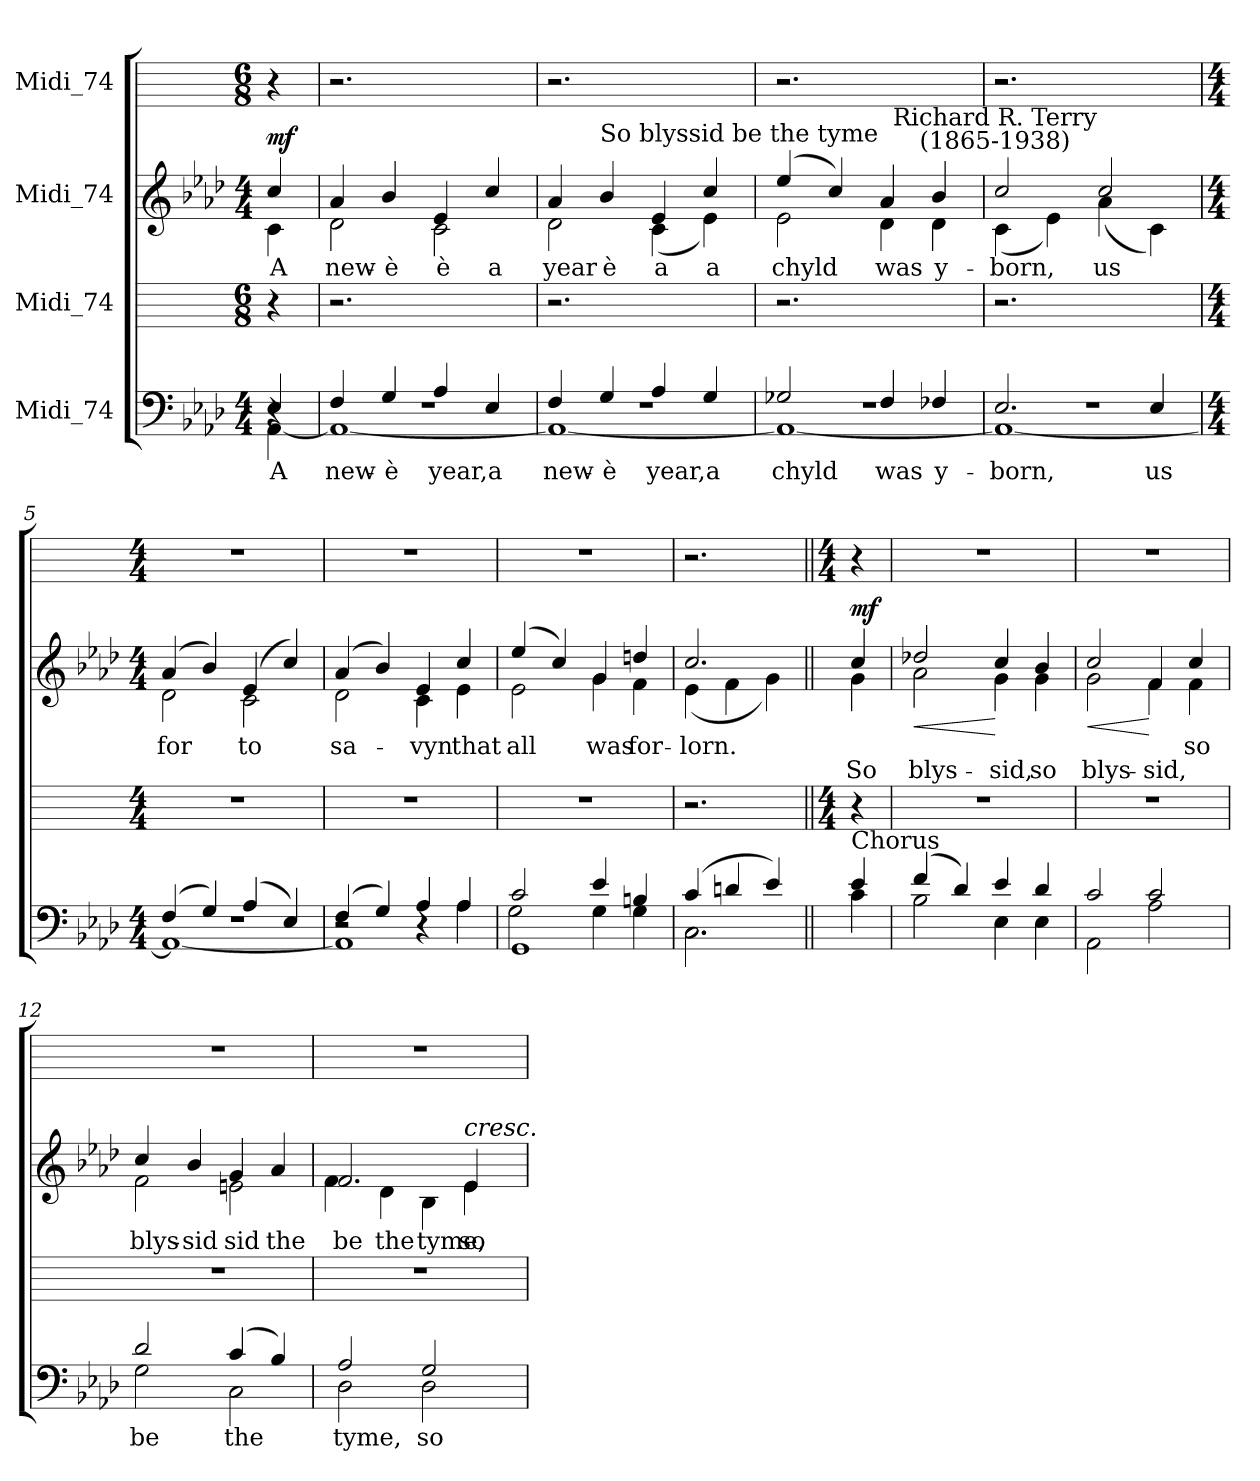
**kern	**text	**kern	**kern	**text	**text	**dynam	**kern
*part4	*part4	*part3	*part2	*part2	*part2	*part2	*part1
*staff4	*staff4	*staff3	*staff2	*staff2	*staff2	*staff2	*staff1
*I"Midi_74	*	*I"Midi_74	*I"Midi_74	*	*	*	*I"Midi_74
*clefF4	*	*	*clefG2	*	*	*	*
*k[b-e-a-d-]	*	*	*k[b-e-a-d-]	*	*	*	*
*A-:	*	*	*A-:	*	*	*	*
*M4/4	*	*M6/8	*M4/4	*	*	*	*M6/8
=	=	=	=	=	=	=	=
!	!	!	!LO:TX:a:B:t=Moderato	!	!	!	!
!	!	!	!LO:TX:a:cj:t=15th century	!	!	!	!
!LO:TX:a:t=Quartet or\nsemichorus	!	!	!	!	!	!	!
!LO:TX:b:i:t=Organ Ped.	!	!	!	!	!	!	!
!	!LO:LY:a	!	!	!LO:LY:a	!	!	!
*^	*	*	*^	*	*	*	*
*	*^	*	*	*	*	*	*	*	*
!	!	!	!	!	!	!	!LO:LY:b	!	!LO:DY:a	!
4E-/	[4AA-\	4r	A	4r	4cc/	4c\	A	.	mf	4r
=1	=1	=1	=1	=1	=1	=1	=1	=1	=1	=1
*	*	*	*	*	*MM100	*	*	*	*	*
!	!	!	!LO:LY:a	!	!	!	!LO:LY:a	!	!	!
!	!	!	!	!	!	!	!LO:LY:b	!	!	!
4F/	1AA-\_	1r	new-	2.r	4a-/	2d-\	new-	.	.	2.r
!	!	!	!LO:LY:a	!	!	!	!LO:LY:a	!	!	!
4G/	.	.	-è	.	4b-/	.	-è	.	.	.
!	!	!	!LO:LY:a	!	!	!	!LO:LY:a	!	!	!
!	!	!	!	!	!	!	!LO:LY:b	!	!	!
4A-/	.	.	year,	.	4e-/	2c\	-è	.	.	.
!	!	!	!LO:LY:a	!	!	!	!LO:LY:a	!	!	!
4E-/	.	.	a	4ryy	4cc/	.	a	.	.	4ryy
=2	=2	=2	=2	=2	=2	=2	=2	=2	=2	=2
!	!	!	!LO:LY:a	!	!	!	!LO:LY:a	!	!	!
!	!	!	!	!	!	!	!LO:LY:b	!	!	!
4F/	1AA-\_	1r	new-	2.r	4a-/	2d-\	year	.	.	2.r
!	!	!	!	!	!LO:TX:a:t=So blyssid be the tyme	!	!	!	!	!
!	!	!	!LO:LY:a	!	!	!	!LO:LY:a	!	!	!
4G/	.	.	-è	.	4b-/	.	-è	.	.	.
!	!	!	!LO:LY:a	!	!	!	!LO:LY:a	!	!	!
!	!	!	!	!	!	!	!LO:LY:b	!	!	!
4A-/	.	.	year,	.	4e-/	(<4c\	a	.	.	.
!	!	!	!LO:LY:a	!	!	!	!LO:LY:a	!	!	!
4G/	.	.	a	4ryy	4cc/	4e-\)	a	.	.	4ryy
=3	=3	=3	=3	=3	=3	=3	=3	=3	=3	=3
!	!	!	!LO:LY:a	!	!	!	!LO:LY:a	!	!	!
!	!	!	!	!	!	!	!LO:LY:b	!	!	!
2G-X/	1AA-\_	1r	chyld	2.r	(>4ee-/	2e-\	-chyld	.	.	2.r
.	.	.	.	.	4cc/)	.	.	.	.	.
!	!	!	!LO:LY:a	!	!	!	!LO:LY:a	!	!	!
!	!	!	!	!	!	!	!LO:LY:b	!	!	!
4F/	.	.	was	.	4a-/	4d-\	was	.	.	.
!	!	!	!LO:LY:a	!	!	!	!LO:LY:a	!	!	!
!	!	!	!	!	!	!	!LO:LY:b	!	!	!
4F-X/	.	.	y-	4ryy	4b-/	4d-\	y-	.	.	4ryy
=4	=4	=4	=4	=4	=4	=4	=4	=4	=4	=4
!	!	!	!	!	!LO:TX:a:cj:t=Richard R. Terry\n(1865-1938)	!	!	!	!	!
!	!	!	!LO:LY:a	!	!	!	!LO:LY:a	!	!	!
!	!	!	!	!	!	!	!LO:LY:b	!	!	!
2.E-/	1AA-\_	1r	-born,	2.r	2cc/	(<4c\	born,	.	.	2.r
.	.	.	.	.	.	4e-\)	.	.	.	.
!	!	!	!	!	!	!	!LO:LY:a	!	!	!
!	!	!	!	!	!	!	!LO:LY:b	!	!	!
.	.	.	.	.	2cc/	(<4a-\	us	.	.	.
!	!	!	!LO:LY:a	!	!	!	!	!	!	!
4E-/	.	.	us	4ryy	.	4c\)	.	.	.	4ryy
!!LO:LB:g=z
=5	=5	=5	=5	=5	=5	=5	=5	=5	=5	=5
*M4/4	*	*	*	*M4/4	*M4/4	*	*	*	*	*M4/4
!	!	!	!	!	!	!	!LO:LY:b	!	!	!
(>4F/	1AA-\_	1r	.	1r	(>4a-/	2d-\	for	.	.	1r
4G/)	.	.	.	.	4b-/)	.	.	.	.	.
!	!	!	!	!	!	!	!LO:LY:b	!	!	!
(>4A-/	.	.	.	.	(>4e-/	2c\	to	.	.	.
4E-/)	.	.	.	.	4cc/)	.	.	.	.	.
=6	=6	=6	=6	=6	=6	=6	=6	=6	=6	=6
!	!	!	!	!	!	!	!LO:LY:b	!	!	!
(>4F/	1AA-\]	2r	.	1r	(>4a-/	2d-\	sa-	.	.	1r
4G/)	.	.	.	.	4b-/)	.	.	.	.	.
!	!	!	!	!	!	!	!LO:LY:b	!	!	!
4A-/	.	4r	.	.	4e-/	4c\	-vyn	.	.	.
!	!	!	!	!	!	!	!LO:LY:b	!	!	!
4A-/	.	4A-\	.	.	4cc/	4e-\	that	.	.	.
=7	=7	=7	=7	=7	=7	=7	=7	=7	=7	=7
!	!	!	!	!	!	!	!LO:LY:b	!	!	!
2c/	1GG\	2G\	.	1r	(>4ee-/	2e-\	all	.	.	1r
.	.	.	.	.	4cc/)	.	.	.	.	.
!	!	!	!	!	!	!	!LO:LY:b	!	!	!
4e-/	.	4G\	.	.	4g/	4g\	was	.	.	.
!	!	!	!	!	!	!	!LO:LY:b	!	!	!
4Bn/	.	4G\	.	.	4ddn/	4f\	for-	.	.	.
=8	=8	=8	=8	=8	=8	=8	=8	=8	=8	=8
!	!	!	!	!	!	!	!LO:LY:b	!	!	!
(>4c/	2.C\	2.C\	.	2.r	2.cc/	(<4e-\	-lorn.	.	.	2.r
4dn/	.	.	.	.	.	4f\	.	.	.	.
4e-/)	.	.	.	.	.	4g\)	.	.	.	.
*v	*v	*v	*	*	*	*	*	*	*	*
!!LO:LB:g=z
=9||	=9||	=9||	=9||	=9||	=9||	=9||	=9||	=9||
*	*	*M4/4	*	*	*	*	*	*M4/4
*^	*	*	*	*	*	*	*	*
!LO:TX:a:t=Chorus	!	!	!	!	!	!	!	!	!
!	!	!	!	!	!	!	!LO:LY:b	!LO:DY:a	!
4e-/	4c\	.	4r	4cc/	4g\	.	So	mf	4r
=10	=10	=10	=10	=10	=10	=10	=10	=10	=10
!	!	!	!	!	!	!	!LO:LY:b	!LO:HP:b	!
!	!	!	!	!	!	!	!	!LO:HP:n=1:b	!
(>4f/	2B-\	.	1r	2dd-X/	2a-\	.	blys-	< >	1r
4d-/)	.	.	.	.	.	.	.	.	.
!	!	!	!	!	!	!	!LO:LY:b	!	!
4e-/	4E-\	.	.	4cc/	4g\	.	-sid,	[ ]	.
!	!	!	!	!	!	!	!LO:LY:b	!	!
4d-/	4E-\	.	.	4b-/	4g\	.	so	.	.
=11	=11	=11	=11	=11	=11	=11	=11	=11	=11
!	!	!	!	!	!	!	!	!LO:HP:b	!
!	!	!	!	!	!	!	!LO:LY:b	!LO:HP:n=1:b	!
2c/	2AA-\	.	1r	2cc/	2g\	.	blys-	< >	1r
!	!	!	!	!	!	!	!LO:LY:b	!	!
2c/	2A-\	.	.	4f/	4f\	.	-sid,	[	.
!	!	!	!	!	!	!LO:LY:b	!	!	!
.	.	.	.	4cc/	4f\	so	.	]	.
=12	=12	=12	=12	=12	=12	=12	=12	=12	=12
!	!	!LO:LY:a	!	!	!	!LO:LY:a	!	!	!
!	!	!	!	!	!	!LO:LY:b	!	!	!
2d-/	2G\	be	1r	4cc/	2f\	blys-	.	.	1r
!	!	!	!	!	!	!LO:LY:a	!	!	!
.	.	.	.	4b-/	.	-sid	.	.	.
!	!	!LO:LY:a	!	!	!	!LO:LY:a	!	!	!
!	!	!	!	!	!	!LO:LY:b	!	!	!
(>4c/	2C\	the	.	4g/	2en\	-sid	.	.	.
!	!	!	!	!	!	!LO:LY:a	!	!	!
4B-/)	.	.	.	4a-/	.	the	.	.	.
=13	=13	=13	=13	=13	=13	=13	=13	=13	=13
!	!	!LO:LY:a	!	!	!	!LO:LY:a	!	!	!
!	!	!	!	!	!	!LO:LY:b	!	!	!
2A-/	2D-\	tyme,	1r	2.f/	4f\	be	.	.	1r
!	!	!	!	!	!	!LO:LY:b	!	!	!
.	.	.	.	.	4d-\	the	.	.	.
!	!	!LO:LY:a	!	!	!	!LO:LY:b	!	!	!
2G/	2D-\	so	.	.	4B-\	tyme,	.	.	.
!	!	!	!	!LO:TX:a:i:t=cresc.	!	!	!	!	!
!	!	!	!	!	!	!LO:LY:b	!	!	!
.	.	.	.	4e-/	4e-\	so	.	.	.
*v	*v	*	*	*v	*v	*	*	*	*
=	=	=	=	=	=	=	=
*-	*-	*-	*-	*-	*-	*-	*-
